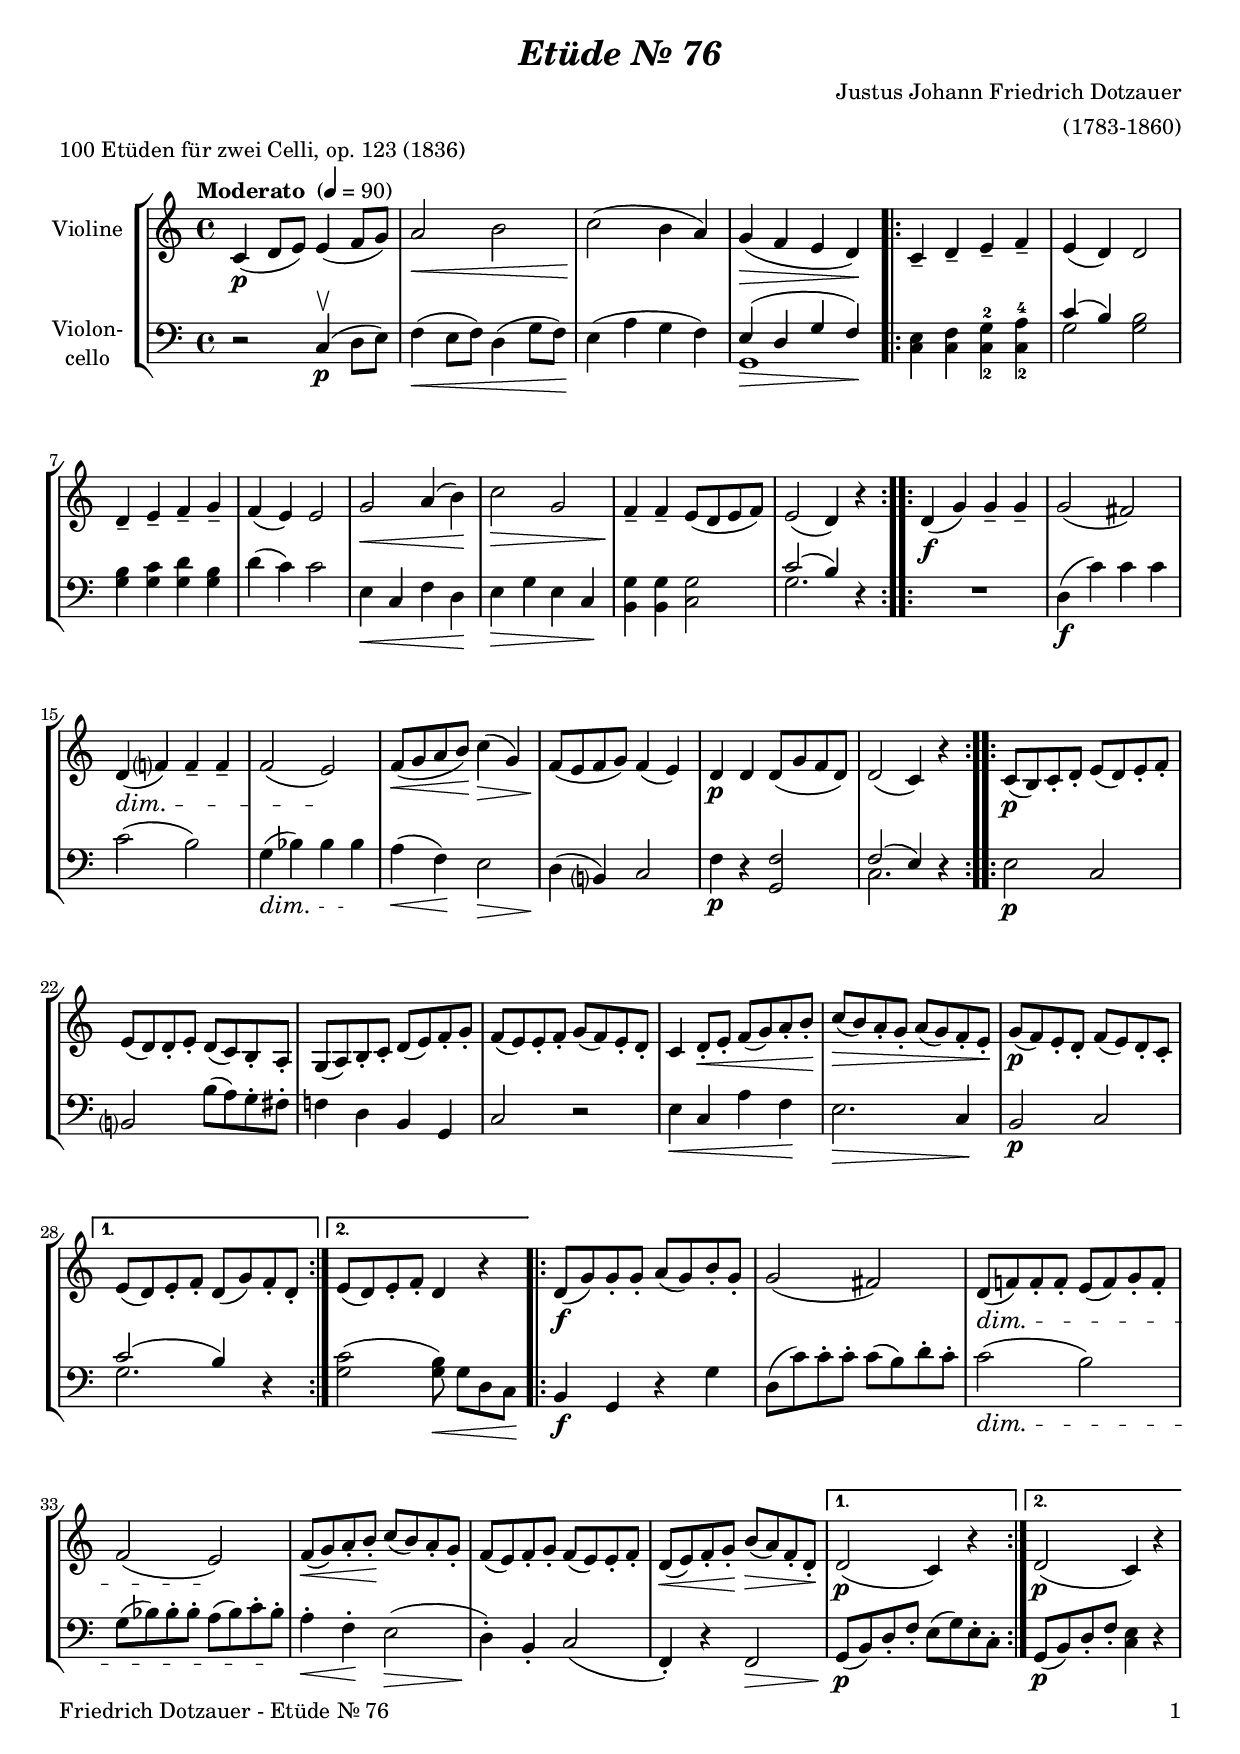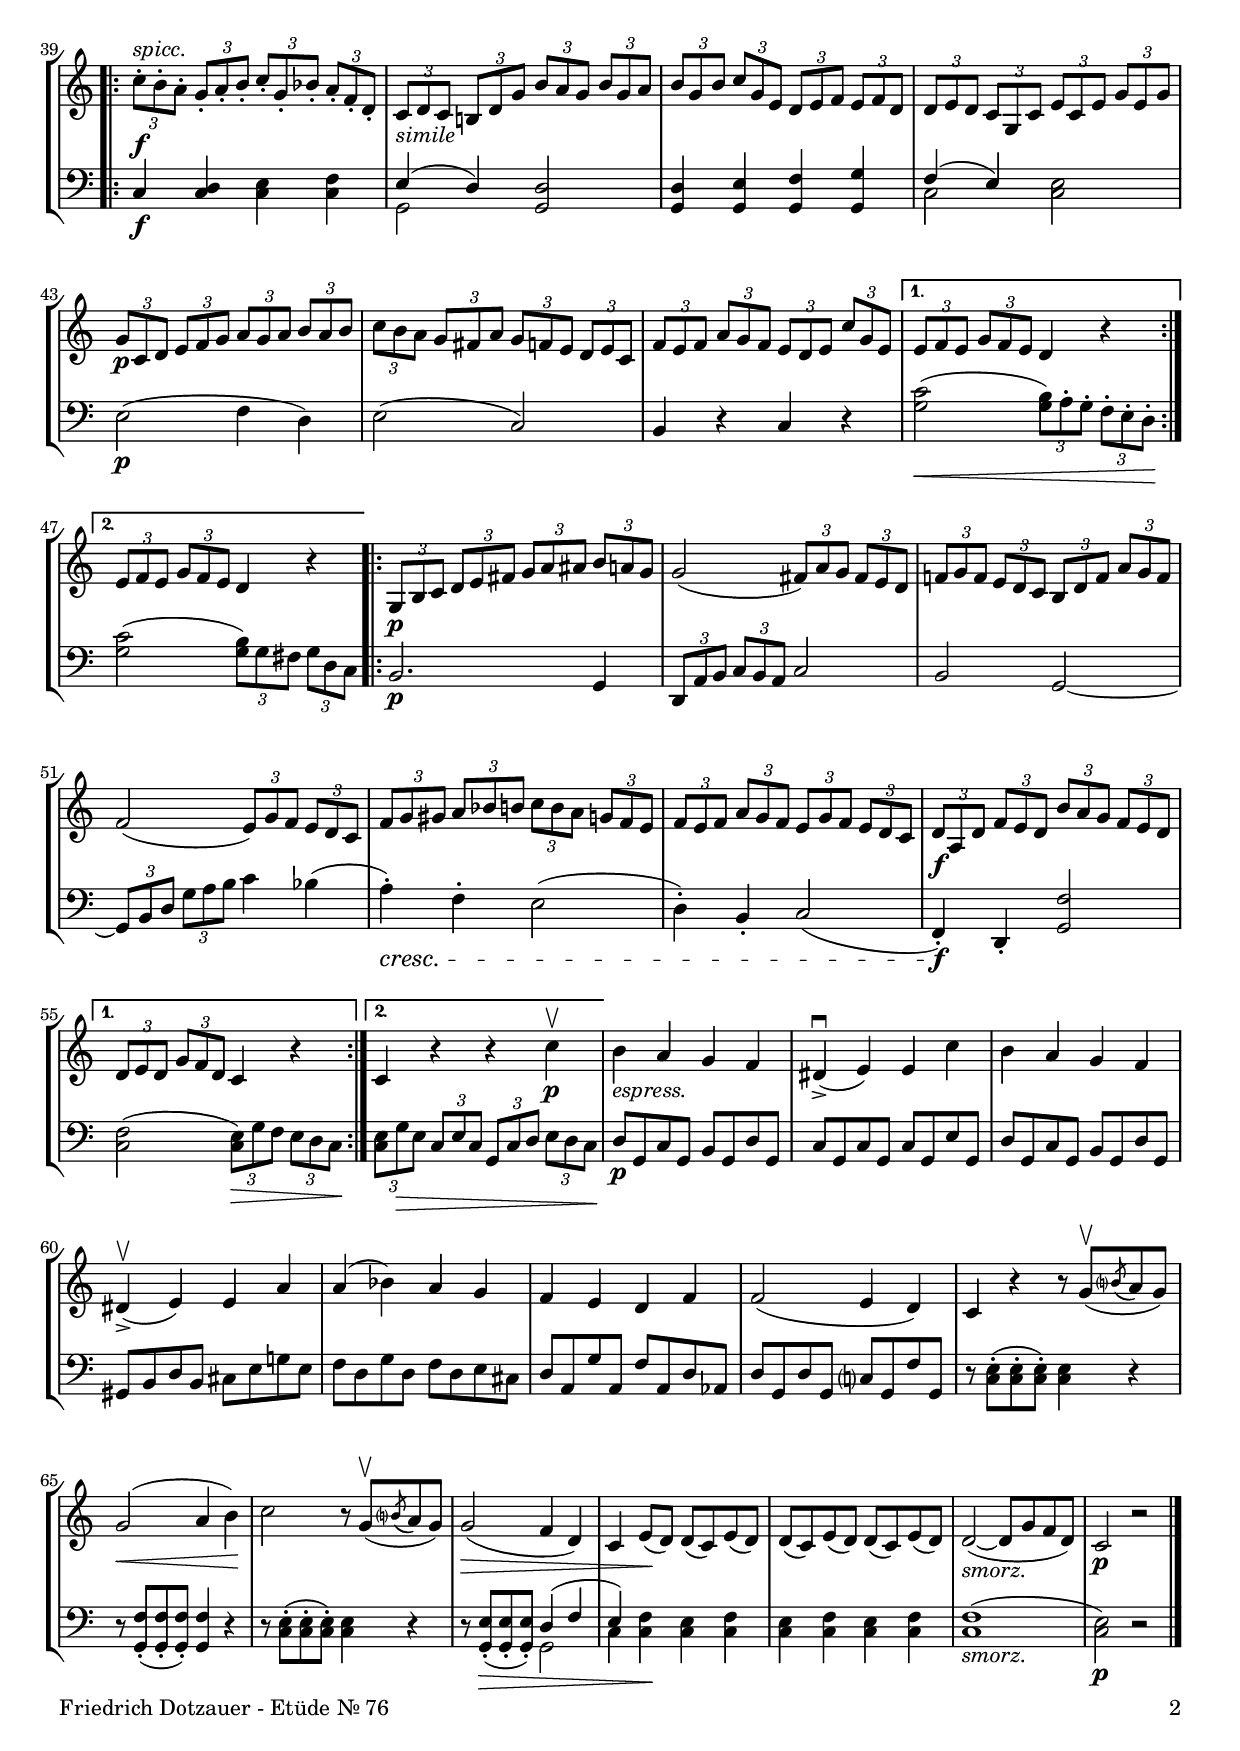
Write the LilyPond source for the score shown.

\version "2.24.4"
\include "deutsch.ly"
  
#(set-global-staff-size 19)

\header {
  title     = \markup \bold \italic "Etüde Nr. 76"
  composer  = "Justus Johann Friedrich Dotzauer"
  arranger  = "(1783-1860)"
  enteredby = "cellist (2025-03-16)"
  piece     = "100 Etüden für zwei Celli, op. 123 (1836)"
}

voiceconsts = {
  \key c \major
  \time 4/4
  \clef "treble"
%  \numericTimeSignature
  \compressEmptyMeasures
% Set default beaming for all staves
%  \set Timing.beamExceptions = #'()
%  \set Timing.baseMoment     = #(ly:make-moment 1 4)
%  \set Timing.beatStructure  = #'(1 1 1)
  \tempo "Moderato " 4=90
}

mipz = "pizzicato strings"
mivl = "violin"
miva = "viola"
mivc = "cello"

espr = \markup \italic "espress."
simi = \markup \italic "simile"
smor = \markup \italic "smorz."
spic = \markup \italic "spicc."

va = \relative c' {
  \voiceconsts
  \clef "treble"
  
  c4(\p d8 e) e4( f8 g)
  a2\< h
  c(\!  h4 a)
  g(\> f e d)\!
  \repeat volta 2 {
    c4-- d-- e-- f--
    e( d) d2
    d4-- e-- f-- g--
    f( e) e2
    g\< a4( h)\!
    c2\> g

    f4--\! f-- e8( d e f)
    e2( d4) r
  }
  
  \repeat volta 2 {
    d(\f g) g-- g--
    g2( fis)
    d4(\dim f?) f-- f--
    f2( e)\!
    f8(\< g a h)\! c4(\> g)
    f8(\! e f g) f4( e)
    d\p d d8( g f d)
    d2( c4) r
  }
  
  \repeat volta 2 {
    c8(\p h) c-. d-. e( d) e-. f-.
    e( d) d-. e-. d( c) h-. a-.
    g( a) h-. c-. d( e) f-. g-.
    f( e) e-. f-. g( f) e-. d-.
    c4 d8-.\< e-. f( g) a-. h-.\!

    c(\> h) a-. g-. a( g) f-. e-.\!
    g(\p f) e-. d-. f( e) d-. c-.
  }
  \alternative {
    { e( d) e-. f-. d( g) f-. d-. }
    { e( d) e-. f-. d4 r }
  }    
  \repeat volta 2 {
    d8(\f g) g-. g-. a( g) h-. g-.
    g2( fis)

    d8(\dim f!) f-. f-. e( f) g-. f-.
    f2( e)\!
    f8(\< g) a-. h-.\! c( h) a-. g-.\!
    f( e) f-. g-. f( e) e-. f-.
    d(\< e) f-. g-.\! h(\> a) f-. d-.\!
    \alternative {
      { d2(\p c4) r }
      { d2(\p c4) r }
    }
  }
  \repeat volta 2 {
    \tuplet 3/2 4 {
      c'8-.\f^\spic h-. a-. g-. a-. h-. c-. g-. b-. a-. f-. d-.
      c_\simi d c h! d g h a g h g a
      h g h c g e d e f e f d
      d e d c g c e c e g e g
      
      g\p c, d e f g a g a h a h
      c h a g fis a g f e d e c
      f e f a g f e d e c' g e
    }
  }
  \alternative {
    { \tuplet 3/2 4 { e f e g f e } d4 r }
    { \tuplet 3/2 4 { e8 f e g f e } d4 r }
  }
  \repeat volta 2 {
    \tuplet 3/2 4 { g,8\p h c d e fis g a ais h a g }
    g2( \tuplet 3/2 4 { fis8) a g fis e d }
    \tuplet 3/2 4 { f! g f e d c h d f a g f }
    f2( \tuplet 3/2 4 { e8) g f e d c }

    \tuplet 3/2 4 {
      f g gis a b h c h a g! f e
      f e f a g f e g f e d c
      d\f a d f e d h' a g f e d
    }
  }
  \alternative {
    { \tuplet 3/2 4 { d e d g f d } c4 r }
    { c r r c'\upbow\p }
  }

  h_\espr a g f
  dis(->\downbow e) e c'
  h a g f
  dis(->\upbow e) e a
  a( b) a g
  f e d f
  f2( e4 d)
  c r r8 g'[(\upbow \acciaccatura h? a g)]

  g2(\< a4 h)\!
  c2 r8 g[(\upbow \acciaccatura h? a g)]
  g2(\> f4 d)
  c e8(\! d) d( c) e( d)
  d( c) e( d) d( c) e( d)
  d2~_\smor(~ d8 g f d)
  c2\p r \bar "|."
}

vb = \relative c {
  \voiceconsts
  \clef "bass"

  r2 c4(\upbow\p d8 e)
  f4(\< e8 f) d4( g8 f)\!
  e4( a g f)
  << { e(\> d g f)\! } \\ g,1 >>
  \repeat volta 2 {
    <c e>4 <c f> <c-2 g'-2> <c-2 a'-4>
    << { c'( h) } \\ g2 >> <g h>
    <g h>4 <g c> <g d'> <g h>

    d'( c) c2
    e,4\< c f d\!
    e\> g e c\!
    <h g'> <h g'> <c g'>2
    << { c'( h4) } \\ g2. >> r4
  }
  
  \repeat volta 2 {
    R1
    d4(\f c') c c
    c2( h)
    g4(\dim b) b b\!
    a(\< f)\! e2\>

    d4(\! h?) c2
    f4\p r <g, f'>2
    << { f'( e4) } \\ c2. >> r4
  }
  
  \repeat volta 2 {
    e2\p c
    h? h'8( a) g-. fis-.
    f!4 d h g
    c2 r
    e4\< c a' f\!
    e2.\> c4\!

    h2\p c
  }
  \alternative {
    { << { c'( h4) } \\ g2. >> r4 }
    { <g c>2( <g h>8)\< g[ d c]\! }
  }    
  \repeat volta 2 {
    h4\f g r g'
    d8( c') c-. c-. c( h) d-. c-.
    c2(\dim h)
    g8( b) b-. b-. a( b) c-. b-.\!

    a4-.\< f-.\! e2(\>
    d4)-.\! h-. c2(
    f,4)-. r f2\>
    \alternative {
      { g8(\!\p h) d-. f-. e( g) e-. c-. }
      { g(\p h) d-. f-. <c e>4 r }
    }
  }
  
  \repeat volta 2 {
    c\f <c d> <c e> <c f>
    << { e( d) } \\ g,2 >> <g d'>

    <g d'>4 <g e'> <g f'> <g g'>
    << { f'( e) } \\ c2 >> <c e>
    e(\p f4 d)
    e2( c)
    h4 r c r
  }
  \alternative {
    { <g' c>2(\< \tuplet 3/2 4 { <g h>8) a-. g-. f-. e-. d-.\! } }
    { <g c>2( \tuplet 3/2 4 { <g h>8) g fis g d c } }
  }
  
  \repeat volta 2 {
    h2.\p g4
    \tuplet 3/2 4 { d8 a' h c h a } c2
    h g~
    \tuplet 3/2 4 { g8 h d g a h } c4 b(
    a)-.\cresc f-. e2(
    d4)-. h-. c2(
    f,4)-.\f d-. <g f'>2
  }
  \alternative {
    { <c f>( \tuplet 3/2 4 { <c e>8)\> g' f e d c\! } }
    { \tuplet 3/2 4 { <c e> g'\> e c e c g c d e d c\! } }
  }
  d\p g, c g h g d' g,
  c g c g c g e' g,

  d' g, c g h g d' g,
  gis h d h cis e g! e
  f d g d f d e cis
  d a g' a, f' a, d as
  d g, d' g, c? g f' g,

  r <c e>(-. <c e>-. <c e>)-. <c e>4 r
  r8 <g f'>8(-. <g f'>-. <g f'>)-. <g f'>4 r
  r8 <c e>(-. <c e>-. <c e>)-. <c e>4 r
  r8 <g e'>8(-.\> <g e'>-. <g e'>)-. << {
    d'4( f
    e)
  } \\ {
    g,2
    c4
  } >> <c f>\! <c e> <c f>
  <c e> <c f> <c e> <c f>
  <c f>1(_\smor
  <c e>2)\p r \bar "|."
}


music = \new StaffGroup <<
      \new Staff {
	\set Staff.midiInstrument = \mivl
	\set Staff.instrumentName = \markup \center-column { "Violine" }
	\transpose c c { \va }
      }

      \new Staff {
	\set Staff.midiInstrument = \mivc
	\set Staff.instrumentName = \markup \center-column { "Violon-" "cello" }
	\transpose c c { \vb }
      }
>>

\book {
  \paper {
    print-page-number = ##t
    print-first-page-number = ##t
    ragged-last-bottom = ##f
    oddHeaderMarkup = \markup \null
    evenHeaderMarkup = \markup \null
    oddFooterMarkup = \markup {
      \fill-line {
        \if \should-print-page-number
        "Friedrich Dotzauer - Etüde Nr. 76" \fromproperty #'page:page-number-string
      }
    }
    evenFooterMarkup = \oddFooterMarkup
  } \score {
    \music
    \layout {}
  }

  \score {
    \unfoldRepeats \music

    \midi {
      \context {
        \Score
      }
    }
  }
}
